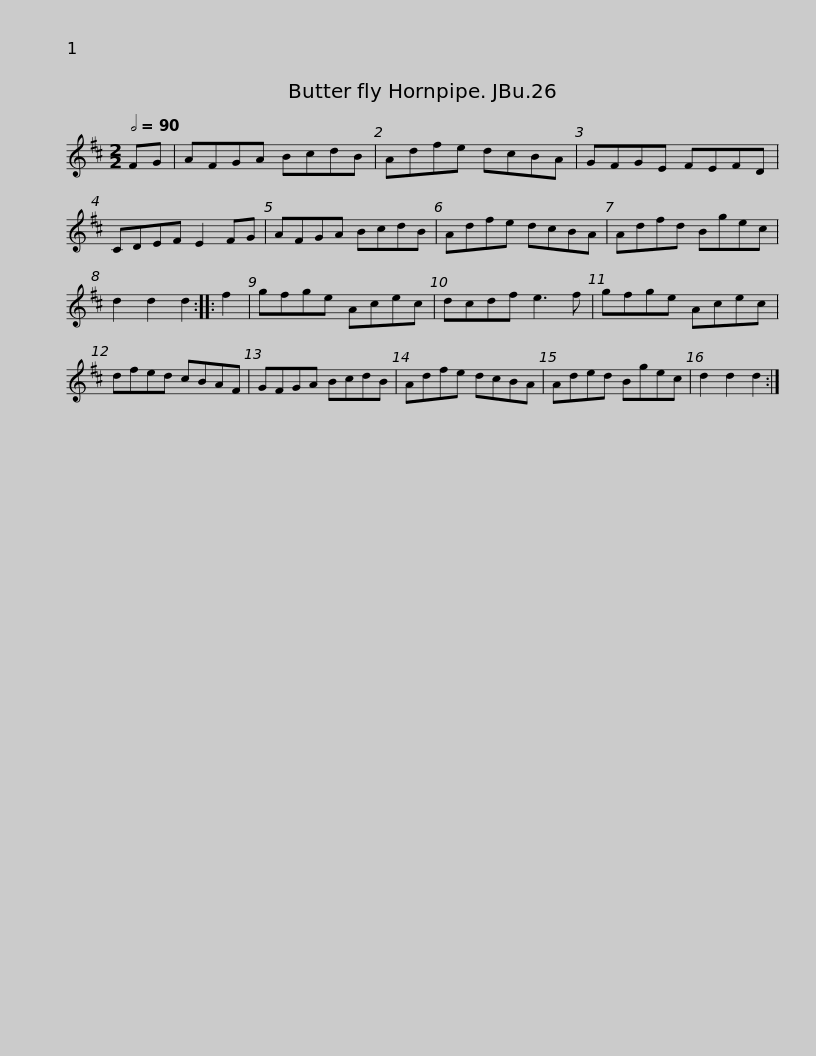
X:1
L:1/8
Q:1/2=90
M:2/2
I:linebreak $
K:D
V:1 treble
V:1
 FG | AFGA BcdB | Adfe dcBA | GFGE FEFD | CDEF E2 FG | %5
 AFGA BcdB |$ Adfe dcBA | Adfd Bgec | d2 d2 d2 :: f2 | %10
 gfge Acec | dcdf e3 f | gfge Acec |$ dfed cBAF | GFGA BcdB | %15
 Adfe dcBA | Aded Bgec | d2 d2 d2 :| %18
